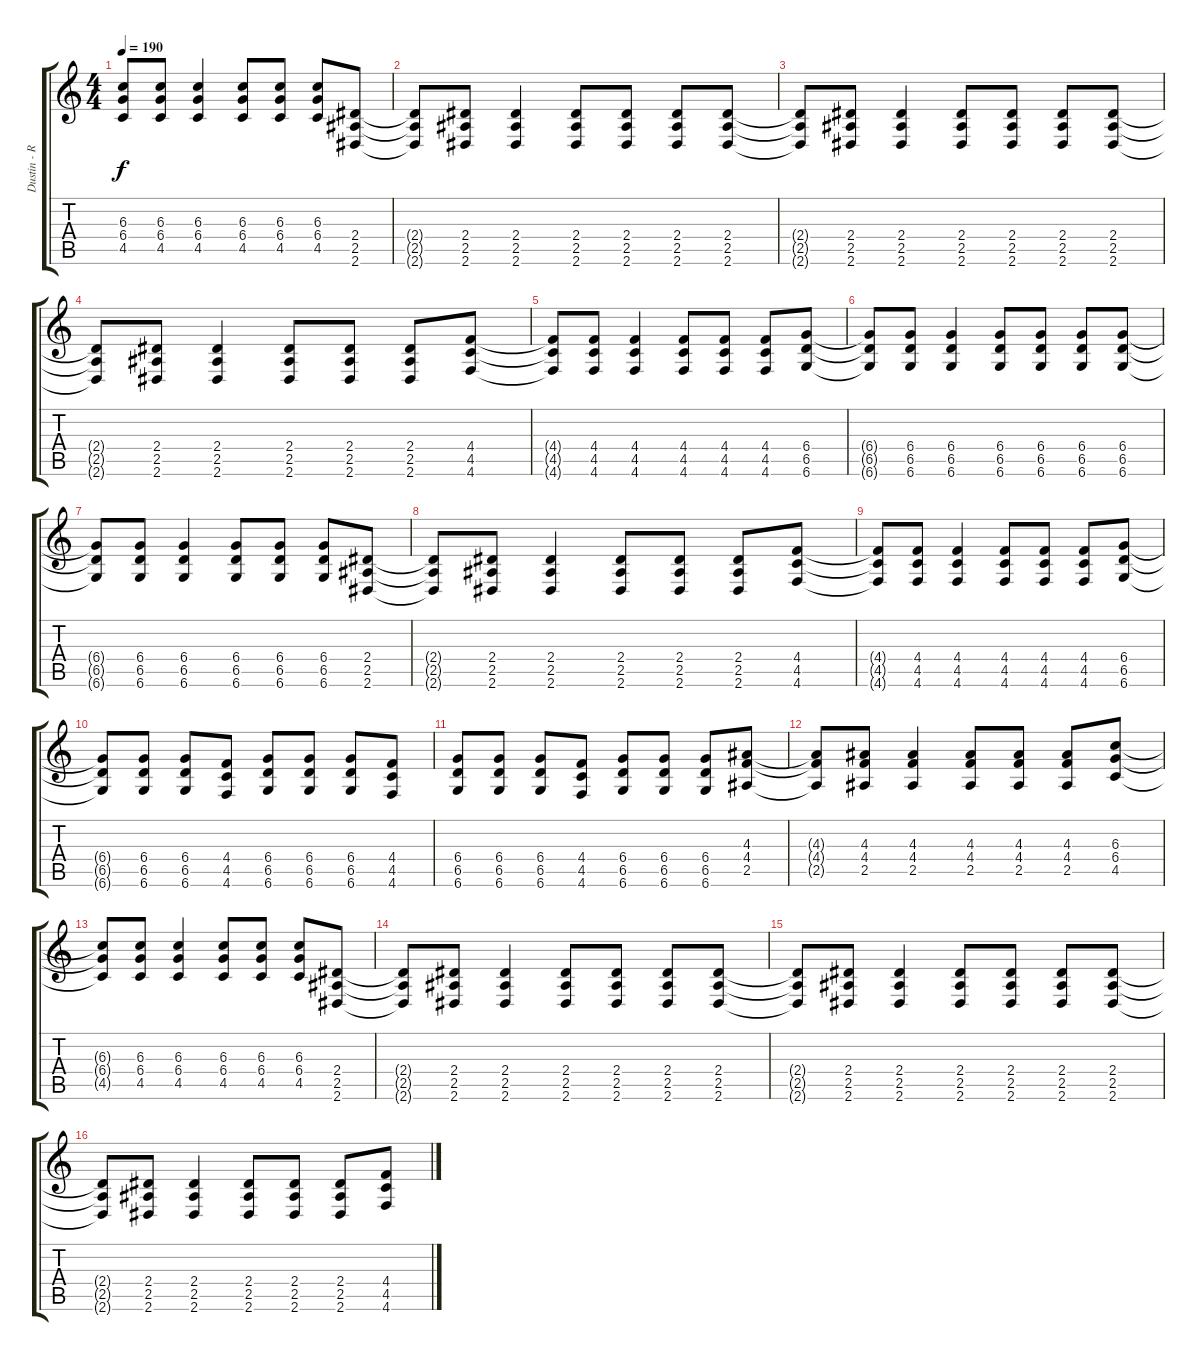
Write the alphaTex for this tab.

\track ("Dustin - Rythem" "Dustin - R") {instrument overdrivenguitar}
\staff {score tabs}
\tuning (Eb4 Bb3 Gb3 Db3 Ab2 Db2) {hide}
\ts (4 4)
\tempo 190
\clef g2
\ks c
(6.3{t} 6.4{t} 4.5{t}).8{dy f} (6.3 6.4 4.5).8 (6.3 6.4 4.5).4 (6.3 6.4 4.5).8 (6.3 6.4 4.5).8 (6.3 6.4 4.5).8 (2.4 2.5 2.6).8 |
(2.4{t} 2.5{t} 2.6{t}).8 (2.4 2.5 2.6).8 (2.4 2.5 2.6).4 (2.4 2.5 2.6).8 (2.4 2.5 2.6).8 (2.4 2.5 2.6).8 (2.4 2.5 2.6).8 |
(2.4{t} 2.5{t} 2.6{t}).8 (2.4 2.5 2.6).8 (2.4 2.5 2.6).4 (2.4 2.5 2.6).8 (2.4 2.5 2.6).8 (2.4 2.5 2.6).8 (2.4 2.5 2.6).8 |
(2.4{t} 2.5{t} 2.6{t}).8 (2.4 2.5 2.6).8 (2.4 2.5 2.6).4 (2.4 2.5 2.6).8 (2.4 2.5 2.6).8 (2.4 2.5 2.6).8 (4.4 4.5 4.6).8 |
(4.4{t} 4.5{t} 4.6{t}).8 (4.4 4.5 4.6).8 (4.4 4.5 4.6).4 (4.4 4.5 4.6).8 (4.4 4.5 4.6).8 (4.4 4.5 4.6).8 (6.4 6.5 6.6).8 |
(6.4{t} 6.5{t} 6.6{t}).8 (6.4 6.5 6.6).8 (6.4 6.5 6.6).4 (6.4 6.5 6.6).8 (6.4 6.5 6.6).8 (6.4 6.5 6.6).8 (6.4 6.5 6.6).8 |
(6.4{t} 6.5{t} 6.6{t}).8 (6.4 6.5 6.6).8 (6.4 6.5 6.6).4 (6.4 6.5 6.6).8 (6.4 6.5 6.6).8 (6.4 6.5 6.6).8 (2.4 2.5 2.6).8 |
(2.4{t} 2.5{t} 2.6{t}).8 (2.4 2.5 2.6).8 (2.4 2.5 2.6).4 (2.4 2.5 2.6).8 (2.4 2.5 2.6).8 (2.4 2.5 2.6).8 (4.4 4.5 4.6).8 |
(4.4{t} 4.5{t} 4.6{t}).8 (4.4 4.5 4.6).8 (4.4 4.5 4.6).4 (4.4 4.5 4.6).8 (4.4 4.5 4.6).8 (4.4 4.5 4.6).8 (6.4 6.5 6.6).8 |
(6.4{t} 6.5{t} 6.6{t}).8 (6.4 6.5 6.6).8 (6.4 6.5 6.6).8 (4.4 4.5 4.6).8 (6.4 6.5 6.6).8 (6.4 6.5 6.6).8 (6.4 6.5 6.6).8 (4.4 4.5 4.6).8 |
(6.4 6.5 6.6).8 (6.4 6.5 6.6).8 (6.4 6.5 6.6).8 (4.4 4.5 4.6).8 (6.4 6.5 6.6).8 (6.4 6.5 6.6).8 (6.4 6.5 6.6).8 (4.3 4.4 2.5).8 |
(4.3{t} 4.4{t} 2.5{t}).8 (4.3 4.4 2.5).8 (4.3 4.4 2.5).4 (4.3 4.4 2.5).8 (4.3 4.4 2.5).8 (4.3 4.4 2.5).8 (6.3 6.4 4.5).8 |
(6.3{t} 6.4{t} 4.5{t}).8 (6.3 6.4 4.5).8 (6.3 6.4 4.5).4 (6.3 6.4 4.5).8 (6.3 6.4 4.5).8 (6.3 6.4 4.5).8 (2.4 2.5 2.6).8 |
(2.4{t} 2.5{t} 2.6{t}).8 (2.4 2.5 2.6).8 (2.4 2.5 2.6).4 (2.4 2.5 2.6).8 (2.4 2.5 2.6).8 (2.4 2.5 2.6).8 (2.4 2.5 2.6).8 |
(2.4{t} 2.5{t} 2.6{t}).8 (2.4 2.5 2.6).8 (2.4 2.5 2.6).4 (2.4 2.5 2.6).8 (2.4 2.5 2.6).8 (2.4 2.5 2.6).8 (2.4 2.5 2.6).8 |
(2.4{t} 2.5{t} 2.6{t}).8 (2.4 2.5 2.6).8 (2.4 2.5 2.6).4 (2.4 2.5 2.6).8 (2.4 2.5 2.6).8 (2.4 2.5 2.6).8 (4.4 4.5 4.6).8
